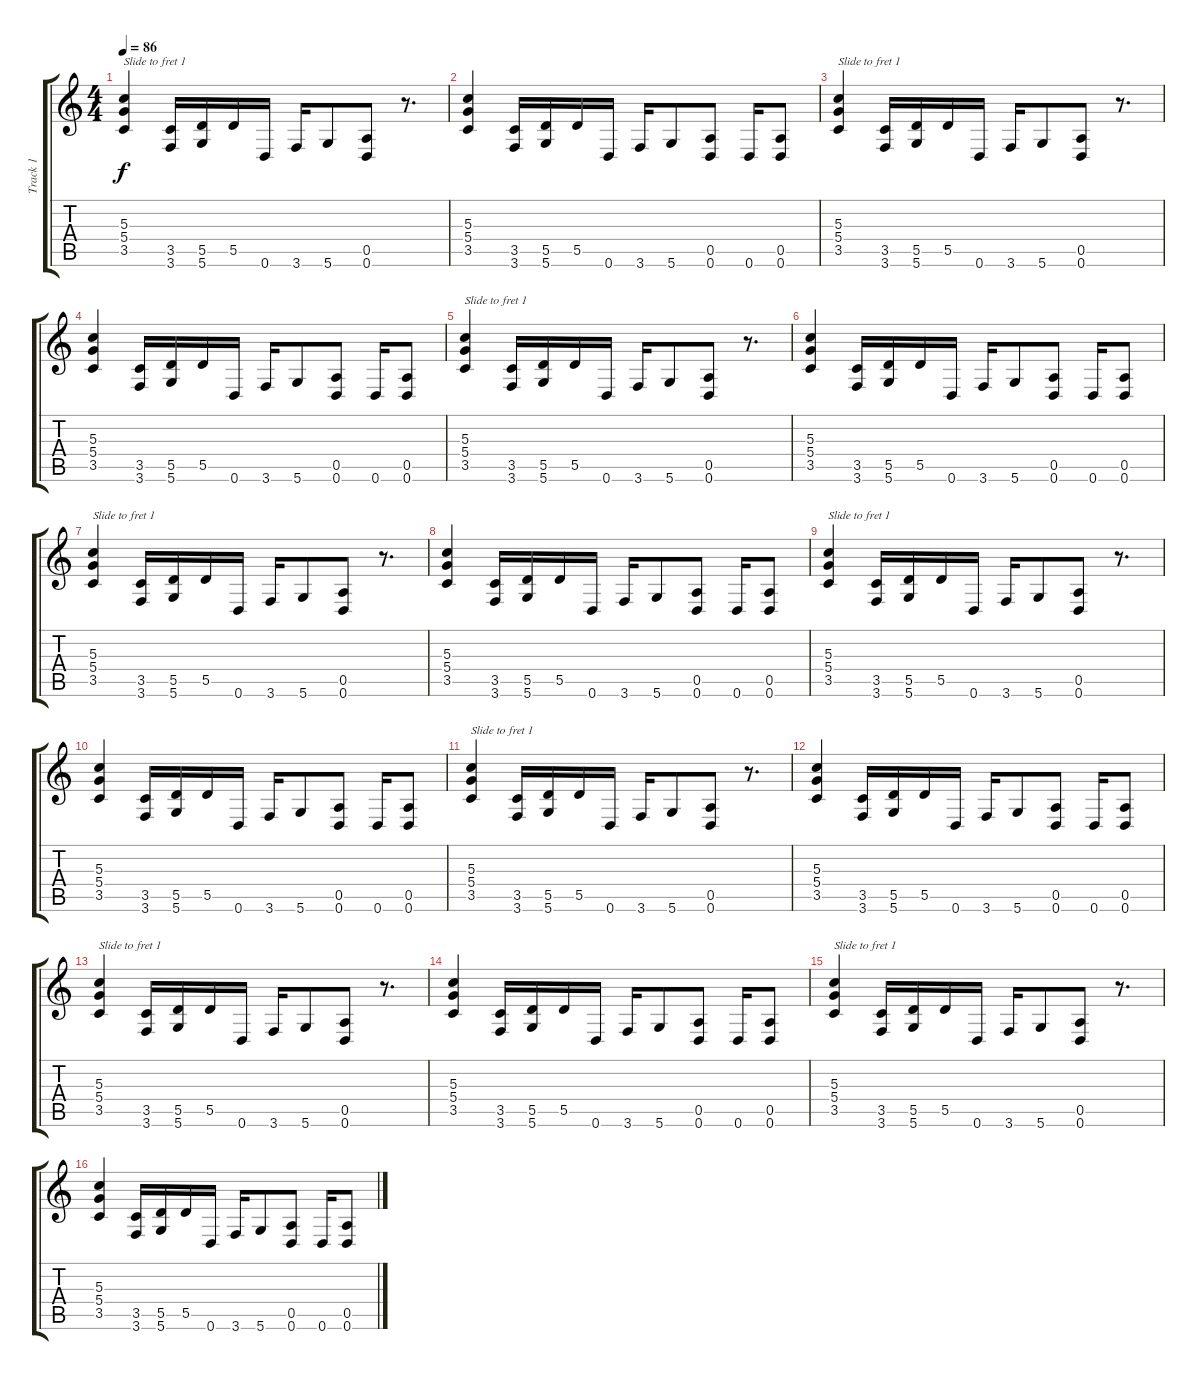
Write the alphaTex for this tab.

\track ("Track 1" "Track 1") {instrument distortionguitar}
\staff {score tabs}
\tuning (E4 B3 G3 D3 A2 D2) {hide}
\ts (4 4)
\tempo 86
\clef g2
\ks c
(5.3 5.4 3.5).4{txt "Slide to fret 1" dy f instrument distortionguitar} (3.5 3.6).16 (5.5 5.6).16 5.5.16 0.6.16 3.6.16 5.6.8 (0.5 0.6).8 r.8{d} |
(5.3 5.4 3.5).4 (3.5 3.6).16 (5.5 5.6).16 5.5.16 0.6.16 3.6.16 5.6.8 (0.5 0.6).8 0.6.16 (0.5 0.6).8 |
(5.3 5.4 3.5).4{txt "Slide to fret 1"} (3.5 3.6).16 (5.5 5.6).16 5.5.16 0.6.16 3.6.16 5.6.8 (0.5 0.6).8 r.8{d} |
(5.3 5.4 3.5).4 (3.5 3.6).16 (5.5 5.6).16 5.5.16 0.6.16 3.6.16 5.6.8 (0.5 0.6).8 0.6.16 (0.5 0.6).8 |
(5.3 5.4 3.5).4{txt "Slide to fret 1"} (3.5 3.6).16 (5.5 5.6).16 5.5.16 0.6.16 3.6.16 5.6.8 (0.5 0.6).8 r.8{d} |
(5.3 5.4 3.5).4 (3.5 3.6).16 (5.5 5.6).16 5.5.16 0.6.16 3.6.16 5.6.8 (0.5 0.6).8 0.6.16 (0.5 0.6).8 |
(5.3 5.4 3.5).4{txt "Slide to fret 1"} (3.5 3.6).16 (5.5 5.6).16 5.5.16 0.6.16 3.6.16 5.6.8 (0.5 0.6).8 r.8{d} |
(5.3 5.4 3.5).4 (3.5 3.6).16 (5.5 5.6).16 5.5.16 0.6.16 3.6.16 5.6.8 (0.5 0.6).8 0.6.16 (0.5 0.6).8 |
(5.3 5.4 3.5).4{txt "Slide to fret 1"} (3.5 3.6).16 (5.5 5.6).16 5.5.16 0.6.16 3.6.16 5.6.8 (0.5 0.6).8 r.8{d} |
(5.3 5.4 3.5).4 (3.5 3.6).16 (5.5 5.6).16 5.5.16 0.6.16 3.6.16 5.6.8 (0.5 0.6).8 0.6.16 (0.5 0.6).8 |
(5.3 5.4 3.5).4{txt "Slide to fret 1"} (3.5 3.6).16 (5.5 5.6).16 5.5.16 0.6.16 3.6.16 5.6.8 (0.5 0.6).8 r.8{d} |
(5.3 5.4 3.5).4 (3.5 3.6).16 (5.5 5.6).16 5.5.16 0.6.16 3.6.16 5.6.8 (0.5 0.6).8 0.6.16 (0.5 0.6).8 |
(5.3 5.4 3.5).4{txt "Slide to fret 1"} (3.5 3.6).16 (5.5 5.6).16 5.5.16 0.6.16 3.6.16 5.6.8 (0.5 0.6).8 r.8{d} |
(5.3 5.4 3.5).4 (3.5 3.6).16 (5.5 5.6).16 5.5.16 0.6.16 3.6.16 5.6.8 (0.5 0.6).8 0.6.16 (0.5 0.6).8 |
(5.3 5.4 3.5).4{txt "Slide to fret 1"} (3.5 3.6).16 (5.5 5.6).16 5.5.16 0.6.16 3.6.16 5.6.8 (0.5 0.6).8 r.8{d} |
(5.3 5.4 3.5).4 (3.5 3.6).16 (5.5 5.6).16 5.5.16 0.6.16 3.6.16 5.6.8 (0.5 0.6).8 0.6.16 (0.5 0.6).8
